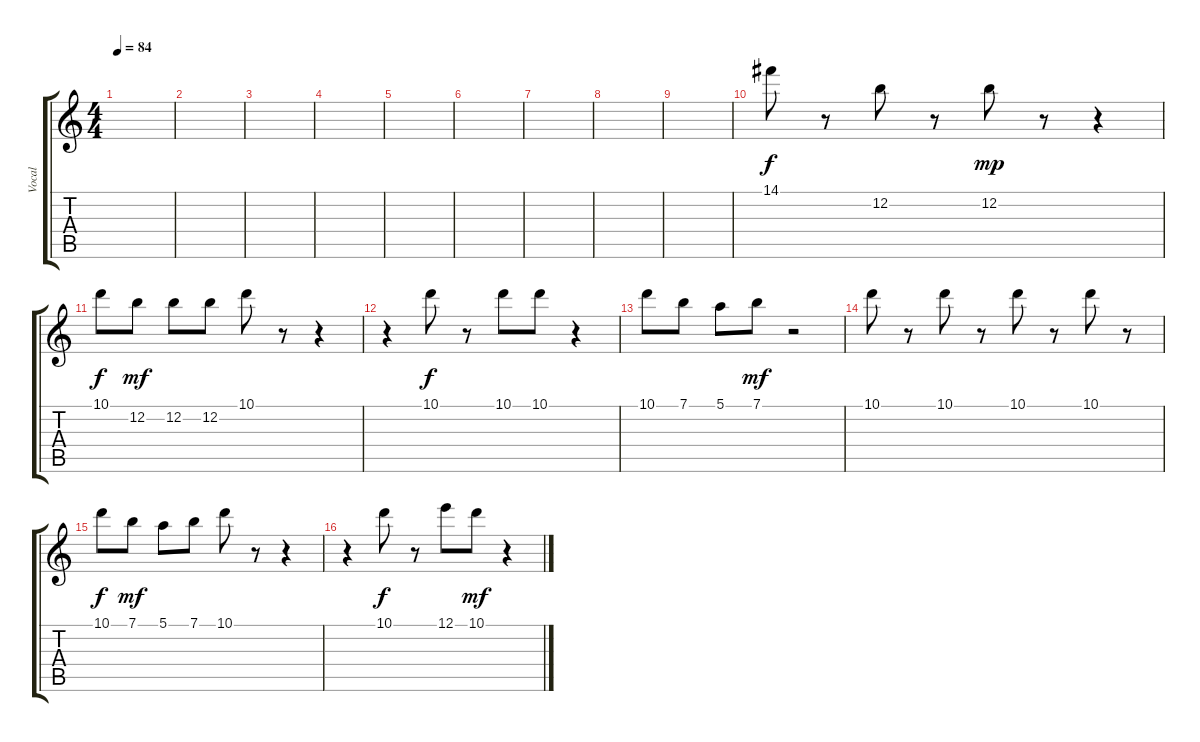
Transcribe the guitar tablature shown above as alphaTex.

\track ("Vocal" "Vocal") {instrument fretlessbass}
\staff {score tabs}
\tuning (E4 B3 G3 D3 A2 E2) {hide}
\ts (4 4)
\tempo 84
\clef g2
\ks c
|
|
|
|
|
|
|
|
|
14.1.8 r.8 12.2.8 r.8 12.2.8{dy mp} r.8 r.4 |
10.1.8{dy f} 12.2.8{dy mf} 12.2.8 12.2.8 10.1.8 r.8 r.4 |
r.4 10.1.8{dy f} r.8 10.1.8 10.1.8 r.4 |
10.1.8 7.1.8 5.1.8 7.1.8{dy mf} r.2 |
10.1.8 r.8 10.1.8 r.8 10.1.8 r.8 10.1.8 r.8 |
10.1.8{dy f} 7.1.8{dy mf} 5.1.8 7.1.8 10.1.8 r.8 r.4 |
r.4 10.1.8{dy f} r.8 12.1.8 10.1.8{dy mf} r.4
